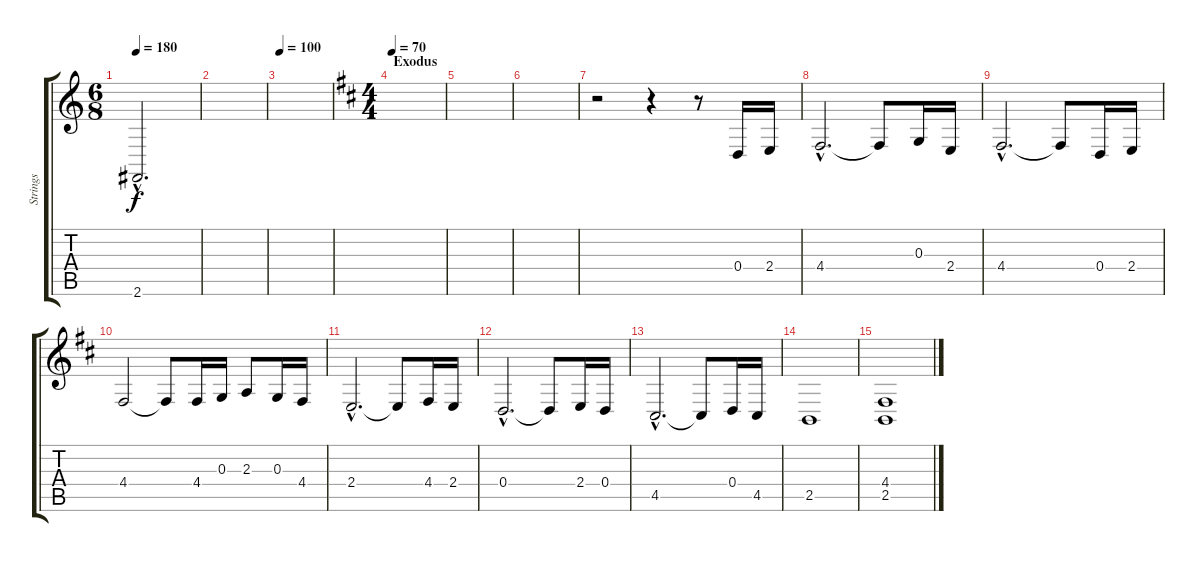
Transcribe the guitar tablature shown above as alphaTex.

\track ("Strings" "Strings") {instrument stringensemble1}
\staff {score tabs}
\tuning (E4 B3 G3 D3 A2 E2) {hide}
\ts (6 8)
\tempo 180
\clef g2
\ks c
2.6{hac}.2{d dy f} |
|
\tempo 100
|
\ts (4 4)
\section ("" "Exodus")
\tempo 70
\ks d
|
|
|
r.2 r.4 r.8 0.4.16 2.4.16 |
4.4{hac}.2{d} 4.4{t}.8 0.3.16 2.4.16 |
4.4{hac}.2{d} 4.4{t}.8 0.4.16 2.4.16 |
4.4.2 4.4{t}.8 4.4.16 0.3.16 2.3.8 0.3.16 4.4.16 |
2.4{hac}.2{d} 2.4{t}.8 4.4.16 2.4.16 |
0.4{hac}.2{d} 0.4{t}.8 2.4.16 0.4.16 |
4.5{hac}.2{d} 4.5{t}.8 0.4.16 4.5.16 |
2.5.1 |
(4.4 2.5).1
